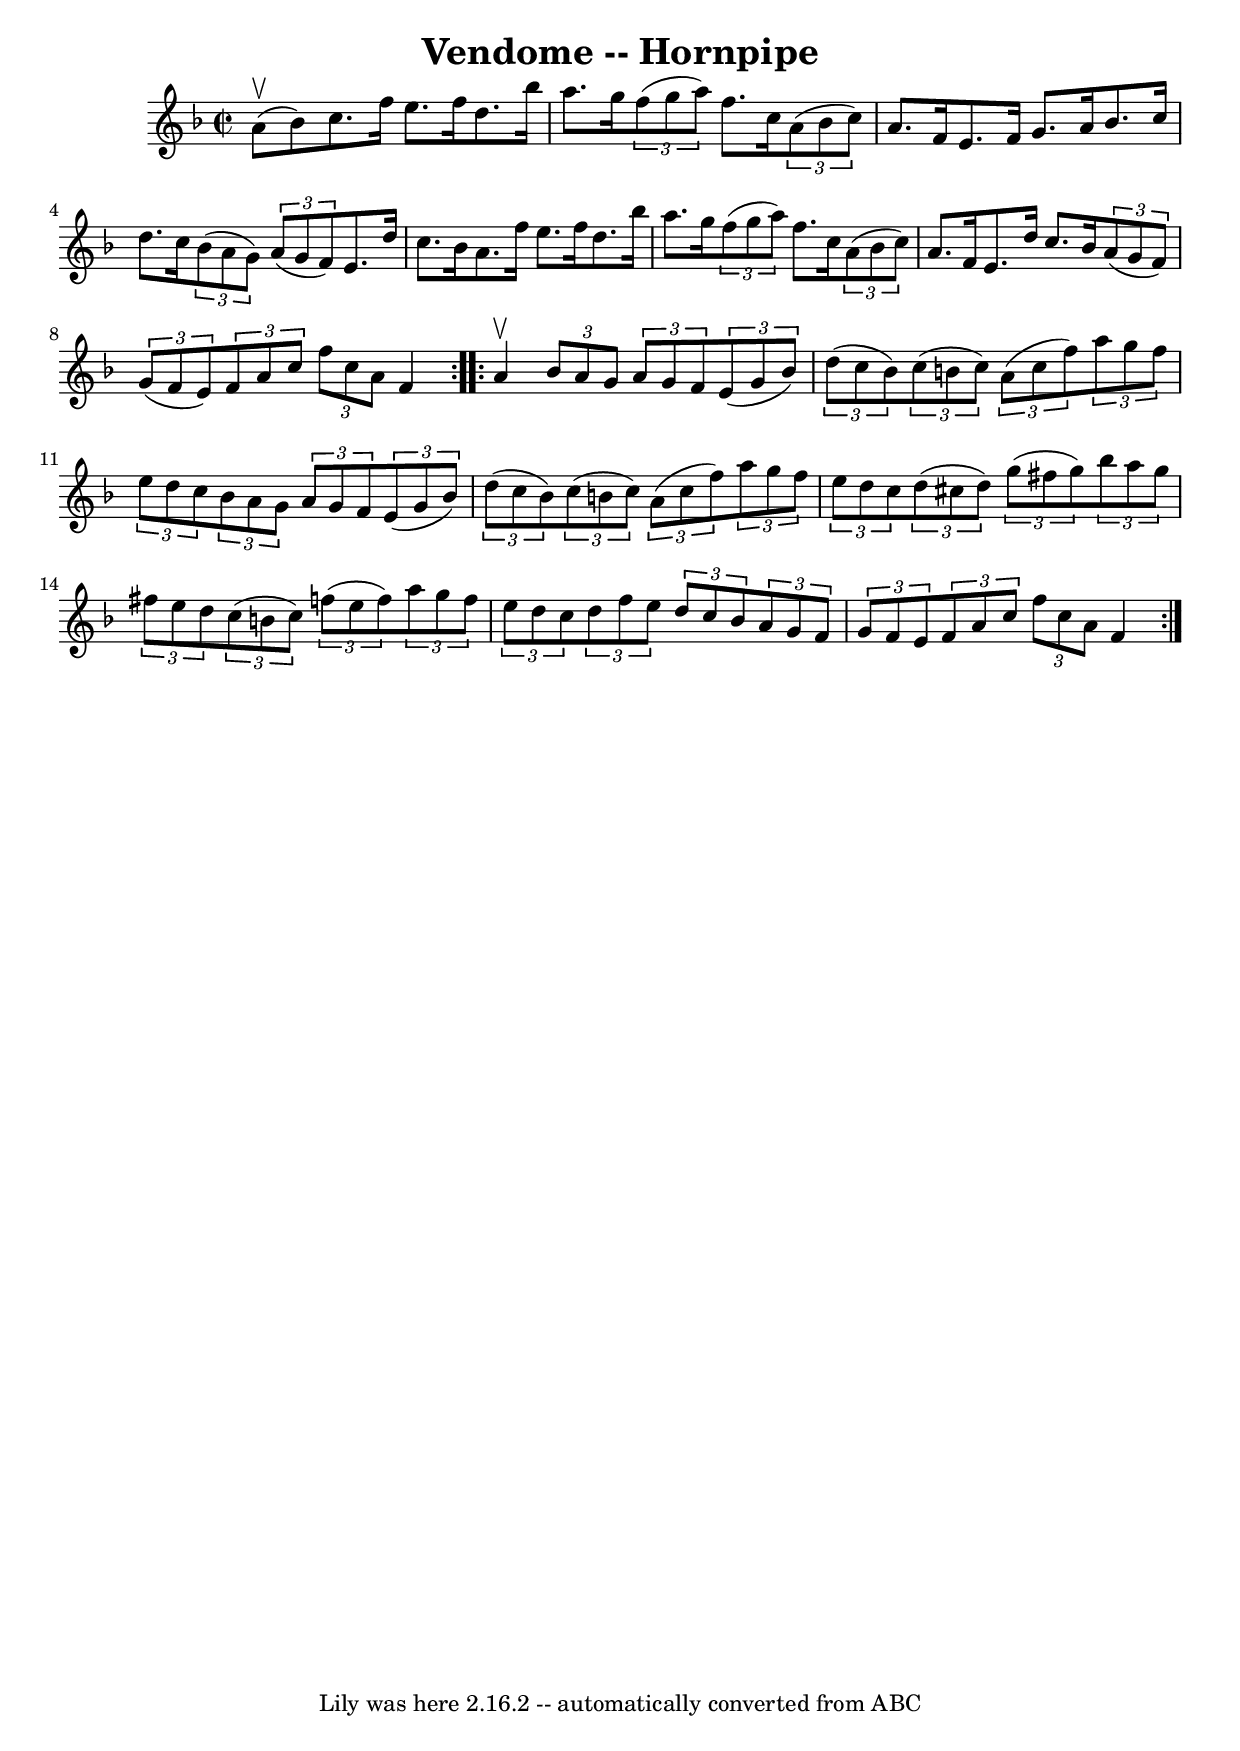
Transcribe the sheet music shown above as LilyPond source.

\version "2.7.40"
\include "Mammoth.ily"
\header {
	%% book = "Cole's 1000 Fiddle Tunes"
	crossRefNumber = "1"
	footnotes = ""
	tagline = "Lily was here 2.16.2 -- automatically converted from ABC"
	title = "Vendome -- Hornpipe"
}
voicedefault =  {


\repeat volta 2 {
\override Staff.TimeSignature #'style = #'C
 \time 2/2 \key f \major a'8 (^\upbow bes'8) |
 c''8. f''16 
 e''8. f''16 d''8. bes''16 a''8. g''16  |
   
\times 2/3 { f''8 (g''8 a''8) } f''8. c''16    \times 2/3 {   
a'8 (bes'8 c''8) } a'8. f'16  |
 e'8. f'16 g'8.   
 a'16 bes'8. c''16 d''8. c''16  |
   \times 2/3 { bes'8 (
a'8 g'8) }   \times 2/3 { a'8 (g'8 f'8) } e'8. d''16    
c''8. bes'16  |
 a'8. f''16 e''8. f''16 d''8.    
bes''16 a''8. g''16  |
   \times 2/3 { f''8 (g''8 a''8) 
} f''8. c''16    \times 2/3 { a'8 (bes'8 c''8) } a'8. f'16 
 |
 e'8. d''16 c''8. bes'16    \times 2/3 { a'8 (g'8    
f'8) }   \times 2/3 { g'8 (f'8 e'8) } |
 \times 2/3 { f'8 
 a'8 c''8  }   \times 2/3 { f''8 c''8 a'8  } f'4  }     
\repeat volta 2 { a'4^\upbow |
 \times 2/3 { bes'8 a'8 g'8  }  
 \times 2/3 { a'8 g'8 f'8  }   \times 2/3 { e'8 (g'8 bes'8) 
}   \times 2/3 { d''8 (c''8 bes'8) } |
   \times 2/3 { c''8 
(b'8 c''8) }   \times 2/3 { a'8 (c''8 f''8) }   
\times 2/3 { a''8 g''8 f''8  }   \times 2/3 { e''8 d''8 c''8  } 
|
     \times 2/3 { bes'8 a'8 g'8  }   \times 2/3 { a'8 g'8  
 f'8  }   \times 2/3 { e'8 (g'8 bes'8) }   \times 2/3 { d''8 (
c''8 bes'8) } |
   \times 2/3 { c''8 (b'8 c''8) }   
\times 2/3 { a'8 (c''8 f''8) }   \times 2/3 { a''8 g''8 f''8 
 }   \times 2/3 { e''8 d''8 c''8  } |
     \times 2/3 { d''8 (
 cis''8 d''8) }   \times 2/3 { g''8 (fis''8 g''8) }   
\times 2/3 { bes''8 a''8 g''8  }   \times 2/3 { fis''8 e''8    
d''8  } |
   \times 2/3 { c''8 (b'8 c''8) }   \times 2/3 {   
f''8 (e''8 f''8) }   \times 2/3 { a''8 g''8 f''8  }   
\times 2/3 { e''8 d''8 c''8  } |
     \times 2/3 { d''8 f''8 
 e''8  }   \times 2/3 { d''8 c''8 bes'8  }   \times 2/3 { a'8    
g'8 f'8  }   \times 2/3 { g'8 f'8 e'8  } |
 \times 2/3 { f'8 
 a'8 c''8  }   \times 2/3 { f''8 c''8 a'8  } f'4  }   
}

\score{
    <<

	\context Staff="default"
	{
	    \voicedefault 
	}

    >>
	\layout {
	}
	\midi {}
}
